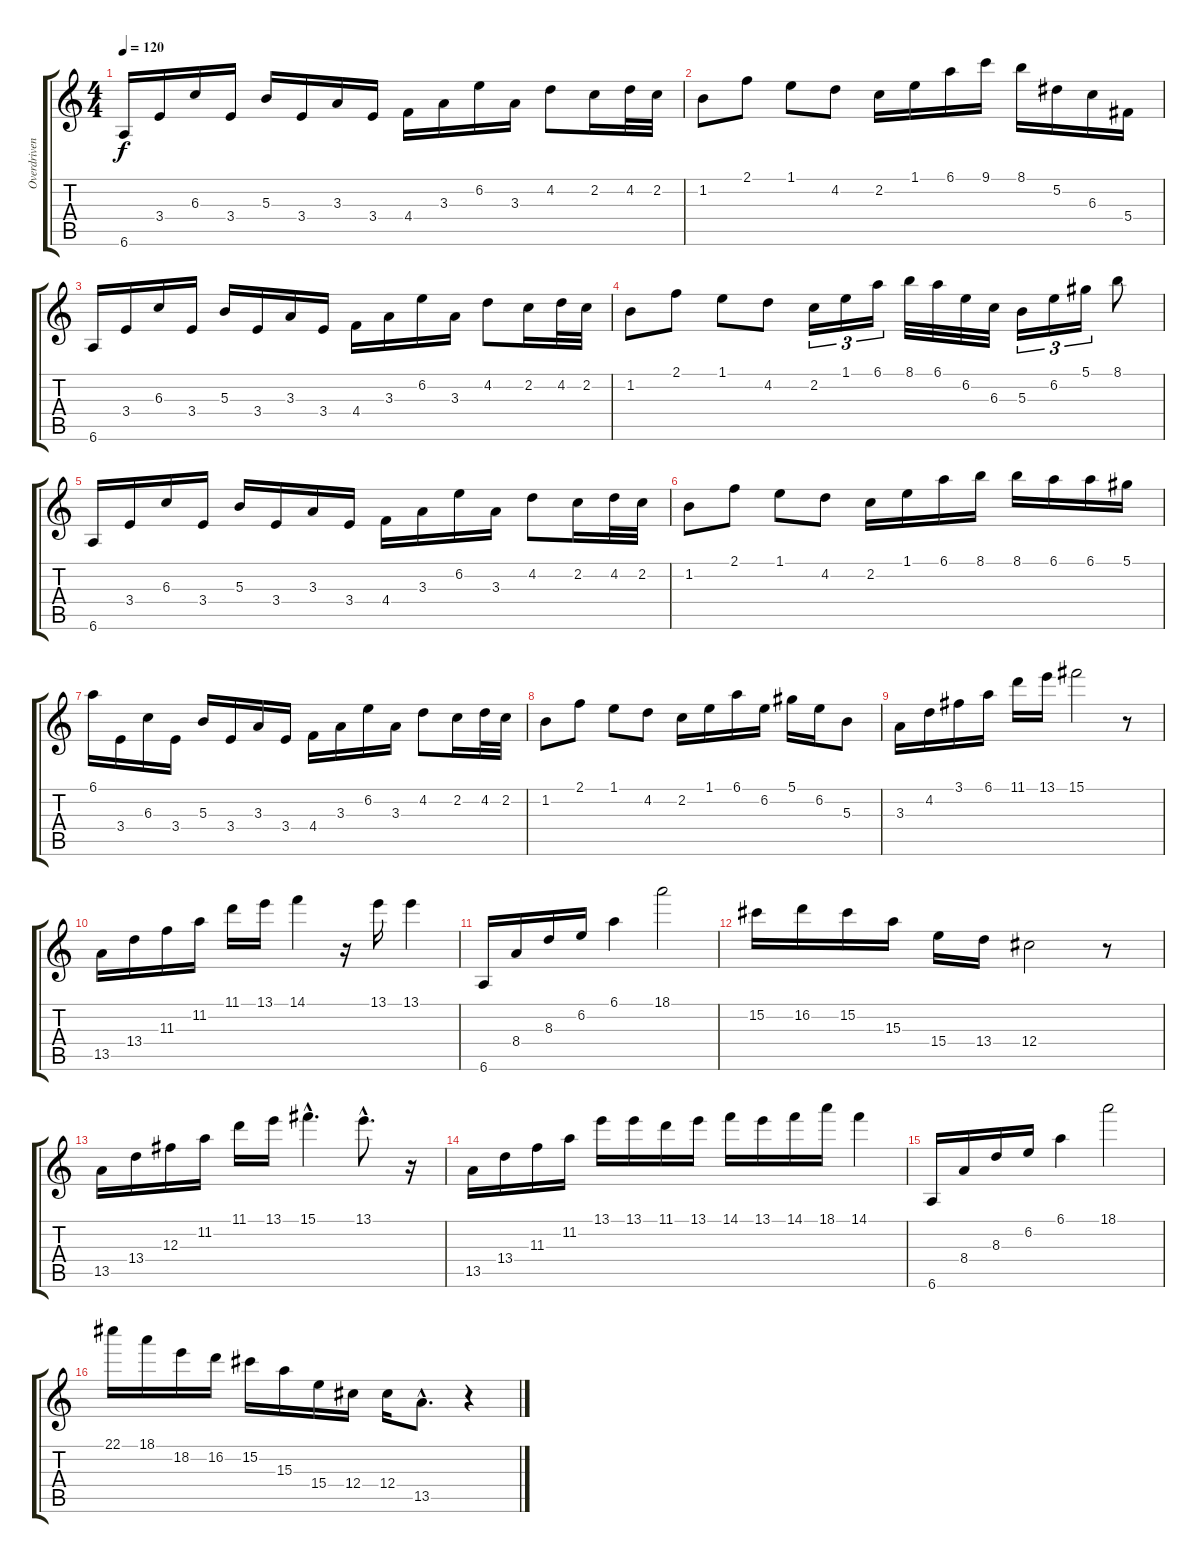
\track ("Overdriven Guitar" "Overdriven") {instrument overdrivenguitar}
\staff {score tabs}
\tuning (Eb4 Bb3 Gb3 Db3 Ab2 Eb2) {hide}
\ts (4 4)
\tempo 120
\clef g2
\ks c
6.6.16{dy f} 3.4.16 6.3.16 3.4.16 5.3.16 3.4.16 3.3.16 3.4.16 4.4.16 3.3.16 6.2.16 3.3.16 4.2.8 2.2.16 4.2.32 2.2.32 |
1.2.8 2.1.8 1.1.8 4.2.8 2.2.16 1.1.16 6.1.16 9.1.16 8.1.16 5.2.16 6.3.16 5.4.16 |
6.6.16 3.4.16 6.3.16 3.4.16 5.3.16 3.4.16 3.3.16 3.4.16 4.4.16 3.3.16 6.2.16 3.3.16 4.2.8 2.2.16 4.2.32 2.2.32 |
1.2.8 2.1.8 1.1.8 4.2.8 2.2.16{tu (3 2)} 1.1.16{tu (3 2)} 6.1.16{tu (3 2)} 8.1.32 6.1.32 6.2.32 6.3.32 5.3.16{tu (3 2)} 6.2.16{tu (3 2)} 5.1.16{tu (3 2)} 8.1.8 |
6.6.16 3.4.16 6.3.16 3.4.16 5.3.16 3.4.16 3.3.16 3.4.16 4.4.16 3.3.16 6.2.16 3.3.16 4.2.8 2.2.16 4.2.32 2.2.32 |
1.2.8 2.1.8 1.1.8 4.2.8 2.2.16 1.1.16 6.1.16 8.1.16 8.1.16 6.1.16 6.1.16 5.1.16 |
6.1.16 3.4.16 6.3.16 3.4.16 5.3.16 3.4.16 3.3.16 3.4.16 4.4.16 3.3.16 6.2.16 3.3.16 4.2.8 2.2.16 4.2.32 2.2.32 |
1.2.8 2.1.8 1.1.8 4.2.8 2.2.16 1.1.16 6.1.16 6.2.16 5.1.16 6.2.16 5.3.8 |
3.3.16 4.2.16 3.1.16 6.1.16 11.1.16 13.1.16 15.1.2 r.8 |
13.5.16 13.4.16 11.3.16 11.2.16 11.1.16 13.1.16 14.1.4 r.16 13.1.16 13.1.4 |
6.6.16 8.4.16 8.3.16 6.2.16 6.1.4 18.1.2 |
15.2.16 16.2.16 15.2.16 15.3.16 15.4.16 13.4.16 12.4.2 r.8 |
13.5.16 13.4.16 12.3.16 11.2.16 11.1.16 13.1.16 15.1{hac}.4{d} 13.1{hac}.8{d} r.16 |
13.5.16 13.4.16 11.3.16 11.2.16 13.1.16 13.1.16 11.1.16 13.1.16 14.1.16 13.1.16 14.1.16 18.1.16 14.1.4 |
6.6.16 8.4.16 8.3.16 6.2.16 6.1.4 18.1.2 |
22.1.16 18.1.16 18.2.16 16.2.16 15.2.16 15.3.16 15.4.16 12.4.16 12.4.16 13.5{hac}.8{d} r.4
